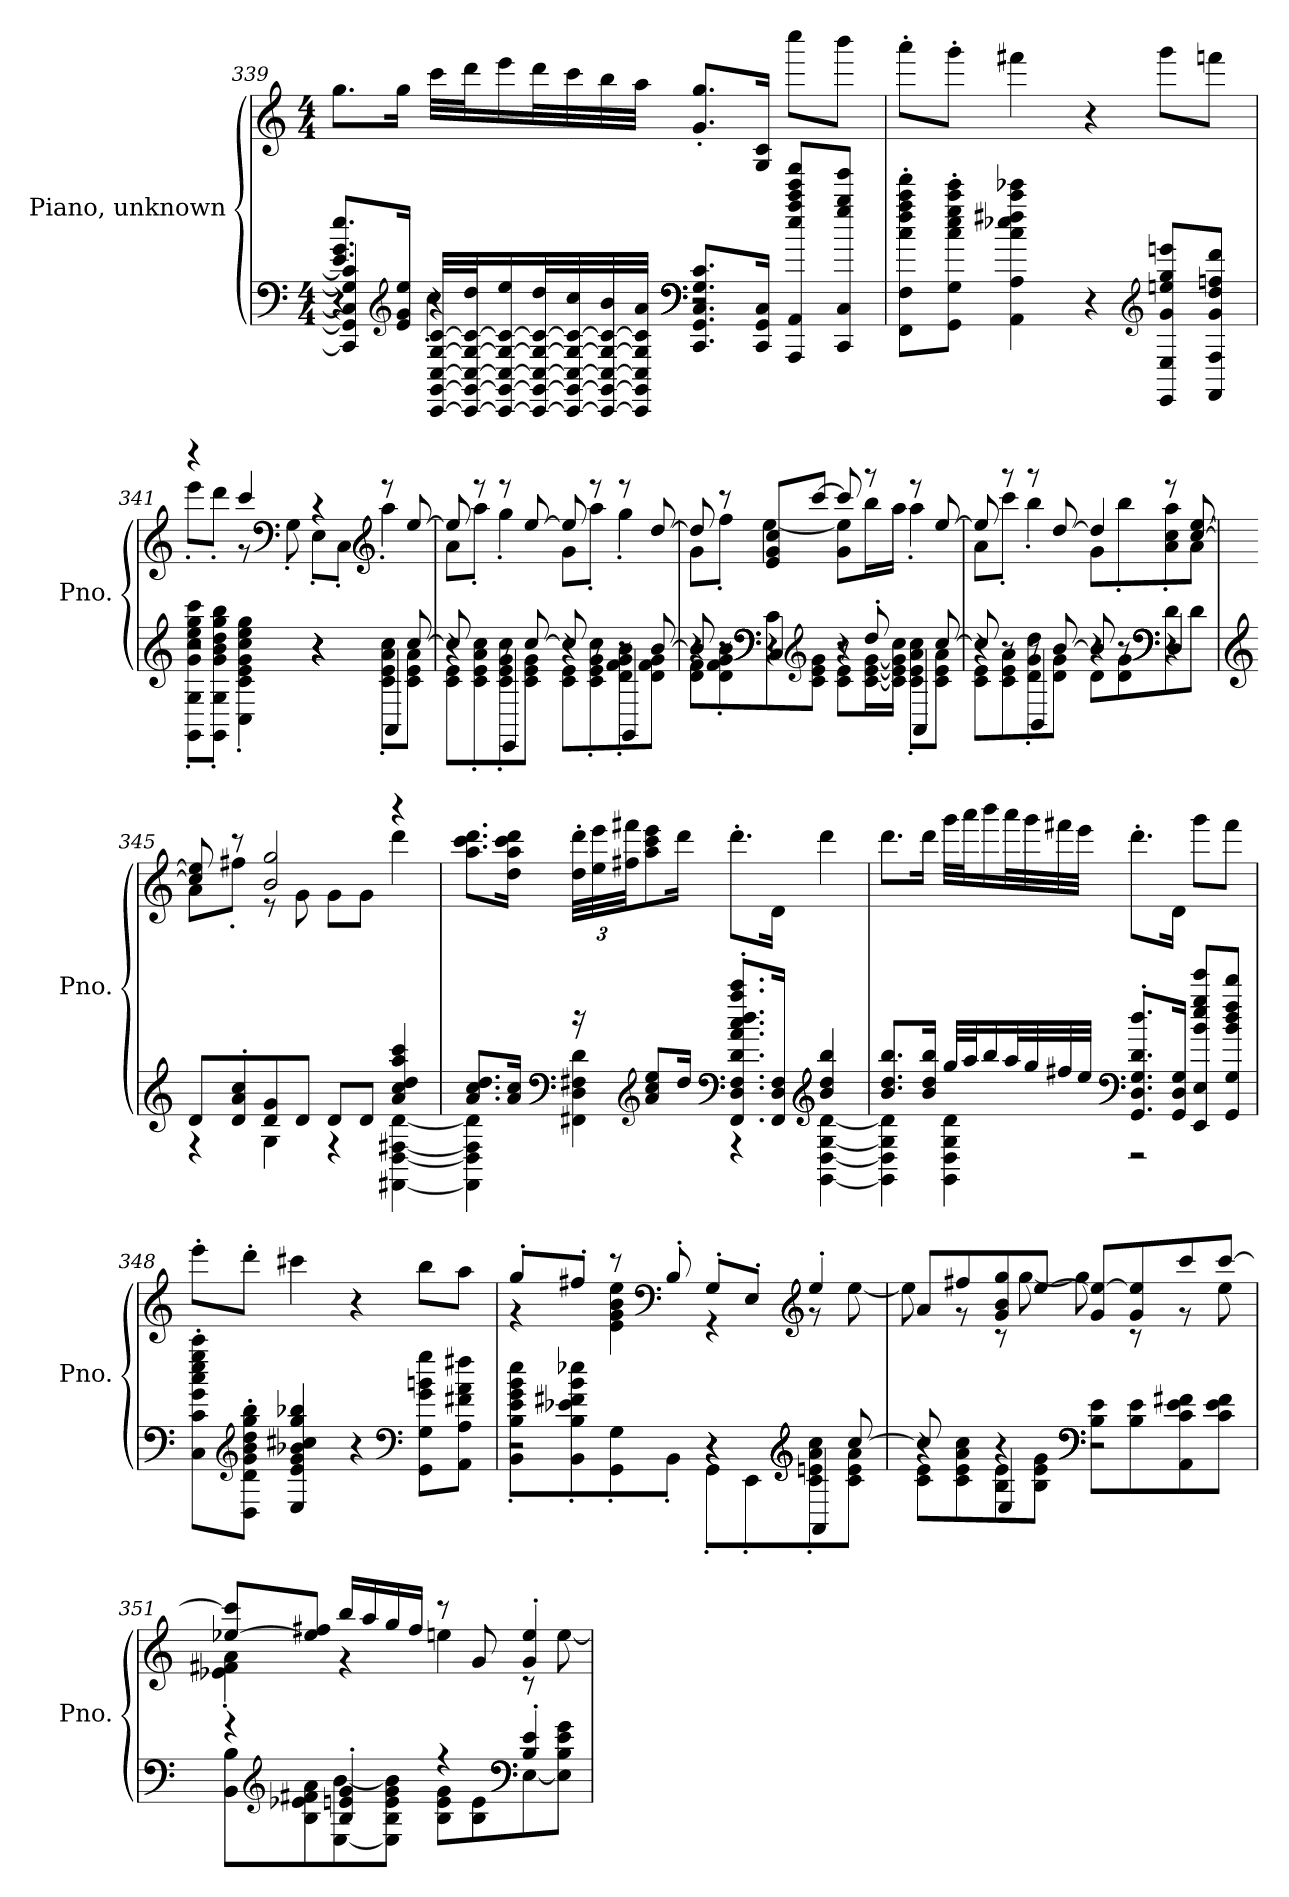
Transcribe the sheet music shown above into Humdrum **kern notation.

**kern	**kern
*part1	*part1
*staff2	*staff1
*I"Piano, unknown	*
*I'Pno.	*
!!LO:LB:g=z
*clefF4	*clefG2
*k[]	*k[]
*M4/4	*M4/4
=339	=339
*^	*
*	*^	*
8.e/ 8.g/ 8.ee/L	4r	4CC/] 4GG/] 4C/] 4G/] 4c/]	8.gg\L
*clefG2	*	*	*
16e/ 16g/ 16ee/Jk	.	.	16gg\Jk
[32CC/ [32GG/ [32C/ [32G/ [32c/LLL	4cc'\	4r	32ccc\LLL
32CC/_ 32GG/_ 32C/_ 32G/_ 32c/_ 32dd/J	.	.	32ddd\J
16CC/_ 16GG/_ 16C/_ 16G/_ 16c/_ 16ee/	.	.	16eee\
32CC/_ 32GG/_ 32C/_ 32G/_ 32c/_ 32dd/L	.	.	32ddd\L
32CC/_ 32GG/_ 32C/_ 32G/_ 32c/_ 32cc/	.	.	32ccc\
32CC/_ 32GG/_ 32C/_ 32G/_ 32c/_ 32b/	.	.	32bb\
32CC/] 32GG/] 32C/] 32G/] 32c/] 32a/JJJ	.	.	32aa\JJJ
*clefF4	*	*	*
8.CC/ 8.GG/ 8.C/ 8.G/ 8.c/L	2r	2r	8.g/' 8.gg/'L
16CC/ 16GG/ 16C/Jk	.	.	16G/ 16c/Jk
8AAA/ 8AA/ 8ee/ 8aa/ 8ccc/ 8eee/ 8aaa/L	.	.	8cccc\L
8CC/ 8C/ 8gg/ 8bb/ 8ggg/J	.	.	8bbb\J
*v	*v	*v	*
=340	=340
8FF\' 8F\' 8cc\' 8ff\' 8aa\' 8ccc\' 8fff\'L	8aaa'\L
8GG\' 8G\' 8cc\' 8ee\' 8gg\' 8ccc\' 8eee\'J	8ggg'\J
4AA\ 4A\ 4cc\ 4ee-X\ 4ff#X\ 4ccc\ 4eee-X\	4fff#X\
4r	4r
*clefG2	*
8EE/ 8E/ 8g/ 8een/ 8gg/ 8eeen/L	8ggg\L
8FF/ 8F/ 8g/ 8dd/ 8ffn/ 8ddd/J	8fffn\J
!!LO:PB:g=z
=341	=341
*^	*^
*	*^	*	*
2r	8GG\' 8G\' 8g\' 8cc\' 8ee\' 8gg\' 8ccc\'L	2r	4r	8eee'\L
.	8GG\' 8G\' 8g\' 8b\' 8dd\' 8gg\' 8bb\'J	.	.	8ddd'\J
.	4C\' 4c\' 4e\' 4g\' 4cc\' 4ee\' 4gg\'	.	4ccc/	8r
*	*	*	*clefF4	*
.	.	.	.	8G'\
4r	4r	4r	4r	8E'\L
.	.	.	.	8C'\J
*	*	*	*clefG2	*
8r	8c\' 8e\' 8a\' 8cc\'L	4AA/	8r	4aa'\
[8cc/	8c\ 8e\ 8a\J	.	[8ee/	.
=342	=342	=342	=342	=342
8cc/]	8c\ 8e\L	4r	8ee/]	8a\L
8r	8c\' 8e\' 8a\' 8cc\'	.	8r	8aa'\J
8r	8c\' 8e\' 8g\' 8cc\'	4EE/	8r	4gg'\
[8cc/	8c\ 8e\ 8g\J	.	[8ee/	.
8cc/]	8c\ 8e\L	4r	8ee/]	8g\L
8r	8c\' 8e\' 8g\' 8cc\'	.	8r	8aa'\J
8r	8d\' 8f\' 8g\' 8b\'	4GG/	8r	4gg'\
[8b/	8d\ 8f\ 8g\J	.	[8dd/	.
!!LO:LB:g=z	!!
=343	=343	=343	=343	=343
8b/]	8d\ 8f\L	4r	8dd/]	8g\L
8r	8d\' 8f\' 8g\' 8b\'	.	8r	8ff'\J
*clefF4	*	*	*	*
4r	8c\	4C/	8e/ 8g/ 8cc/L	[4ee\
*clefG2	*	*	*	*
.	8c\ 8e\ 8g\J	.	[8ccc/J	.
4r	8c\ 8e\L	8r	8ccc/]	8g\ 8ee\]L
.	[16c\ [16e\ [16g\L	8dd'/	8r	16bb\L
.	16c\] 16e\] 16g\] 16cc\JJ	.	.	16aa\JJ
8r	8c\' 8e\' 8a\' 8cc\'L	4AA/	8r	4aa'\
[8cc/	8c\ 8e\ 8a\J	.	[8ee/	.
=344	=344	=344	=344	=344
8cc/]	8c\ 8e\L	4r	8ee/]	8a\L
8r	8c\ 8e\ 8a\	.	8r	8ccc'\J
8r	8d\' 8g\' 8dd\'	4BB/	8r	4bb'\
[8b/	8d\ 8g\J	.	[8dd/	.
8b/]	8d\L	4r	4dd/]	8g\L
8r	8d\ 8g\	.	.	8bb'\
*clefF4	*	*	*	*
4r	8d\	4D/	8r	8a\' 8cc\' 8aa\'
.	8d\J	.	[8cc/ [8ee/	8a\J
*v	*v	*v	*	*
=345	=345	=345
*clefG2	*	*
*^	*	*
8d/L	4r	8cc/] 8ee/]	8a\L
8d/' 8a/' 8cc/'	.	8r	8ff#X'\J
8d/ 8g/	4G\	2b/ 2gg/	8r
8d/J	.	.	8g\
8d/L	4r	.	8g\L
8d/J	.	.	8g\J
4a/ 4cc/ 4dd/ 4aa/ 4ccc/	[4FF#X\ [4D\ [4F#X\ [4d\	4r	4ddd\
*	*	*v	*v
!!LO:LB:g=z
=346	=346	=346
8.a/ 8.cc/ 8.dd/L	4FF#\] 4D\] 4F#\] 4d\]	8.aa\ 8.ccc\ 8.ddd\L
16a/ 16cc/Jk	.	16dd\ 16aa\ 16ccc\ 16ddd\Jk
*clefF4	*	*
*	*	*Xbrackettup
16r	4FF#X\ 4D\ 4F#X\ 4d\	48dd\' 48ddd\'LLL
.	.	48ee\ 48eee\
.	.	48ff#X\ 48fff#X\JJ
*clefG2	*	*
8a/ 8cc/ 8ee/L	.	8aa\ 8ccc\ 8eee\
16dd/Jk	.	16ddd\Jk
*clefF4	*	*
8.FF#/' 8.D/' 8.F#/' 8.d/' 8.a/' 8.cc/' 8.dd/' 8.aa/' 8.ccc/'L	4r	8.ddd'\L
16FF#/ 16D/ 16F#/Jk	.	16d\Jk
*clefG2	*	*
4b/ 4dd/ 4bb/	[4GG\ [4D\ [4G\ [4d\	4ddd\
=347	=347	=347
8.b/ 8.dd/ 8.bb/L	4GG\] 4D\] 4G\] 4d\]	8.ddd\L
16b/ 16dd/ 16bb/Jk	.	16ddd\Jk
32gg/LLL	4GG\ 4D\ 4G\ 4d\	32ggg\LLL
32aa/J	.	32aaa\J
16bb/	.	16bbb\
32aa/L	.	32aaa\L
32gg/	.	32ggg\
32ff#X/	.	32fff#X\
32ee/JJJ	.	32eee\JJJ
*clefF4	*	*
8.GG/' 8.D/' 8.G/' 8.d/' 8.dd/'L	2r	8.ddd'\L
16GG/ 16D/ 16G/Jk	.	16d\Jk
8EE/ 8E/ 8b/ 8ee/ 8gg/ 8eee/L	.	8ggg\L
8GG/ 8G/ 8b/ 8dd/ 8ff#/ 8ddd/J	.	8fff#\J
*v	*v	*
!!LO:LB:g=z
=348	=348
8C\' 8c\' 8g\' 8cc\' 8ee\' 8gg\' 8ccc\'L	8eee'\L
*clefG2	*
8D\' 8d\' 8g\' 8b\' 8dd\' 8gg\' 8bb\'J	8ddd'\J
4E/ 4e/ 4g/ 4b-X/ 4cc#X/ 4gg/ 4bb-X/	4ccc#X\
4r	4r
*clefF4	*
8GG\ 8G\ 8g\ 8bn\ 8gg\L	8bb\L
8AA\ 8A\ 8f#X\ 8a\ 8ff#X\J	8aa\J
=349	=349
*^	*^
*	*^	*	*
2r	8BB\' 8B\' 8e\' 8g\' 8b\' 8ee\'L	2r	8gg'/L	4r
.	8BB\' 8B\' 8e-X\' 8f#X\' 8b\' 8ee-X\'	.	8ff#X'/J	.
.	8GG\' 8G\'	.	8r	4e\ 4g\ 4b\ 4ee\
*	*	*	*clefF4	*
.	8BB'\J	.	8B'/	.
4r	8GG'\L	4r	8G'/L	4r
.	8EE'\	.	8E'/J	.
*clefG2	*	*	*clefG2	*
8r	8c\' 8en\' 8a\' 8cc\'	4AA/	4ee'/	8r
[8cc/	8c\ 8e\ 8a\J	.	.	[8ee\
!!LO:LB:g=z	!!
=350	=350	=350	=350	=350
8cc/]	8c\ 8e\L	4r	8a/L	8ee\]
8r	8c\ 8e\ 8a\ 8cc\	.	8ff#X/	8r
4r	8B\ 8e\	4E/	8g/ 8b/ 8gg/	8r
.	8B\ 8e\ 8g\J	.	[8ee/J	[8gg\
*clefF4	*	*	*	*
2r	8B\ 8e\L	2r	8g/ 8ee/_L	8gg\]
.	8B\ 8e\	.	8g/ 8ee/]	8r
.	8AA\ 8c\ 8e\ 8f#X\	.	8ccc/	8r
.	8c\ 8e\ 8f#\J	.	[8ccc/J	8ee\
*	*v	*v	*	*
=351	=351	=351	=351
4r	8BB\ 8B\L	[8ee-X/ 8ccc/]L	4e-X\' 4f#X\' 4a\'
*clefG2	*	*	*
.	8B\ 8e-X\ 8f#X\ 8a\	8ee-/] 8ff#X/J	.
4B/' 4en/' 4g/'	[8E\ [8b\	16bb/LL	4r
.	.	16aa/	.
.	8E\] 8B\ 8e\ 8g\ 8b\]J	16gg/	.
.	.	16ff#/JJ	.
4r	8B\ 8e\ 8g\L	8r	4een\
.	8B\ 8e\	8g/	.
*clefF4	*	*	*
4B/' 4e/'	[8E\	4g/' 4ee/'	8r
.	8E\] 8B\ 8e\ 8g\J	.	[8ee\
*v	*v	*	*
*	*v	*v
=	=
*-	*-
